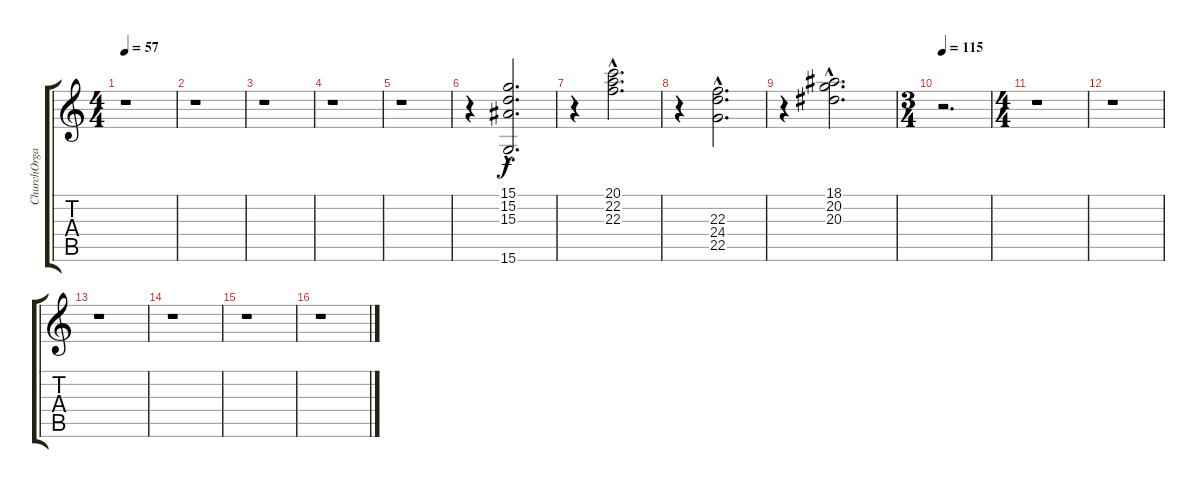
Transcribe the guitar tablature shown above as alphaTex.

\track ("ChurchOrgan" "ChurchOrga") {instrument churchorgan}
\staff {score tabs}
\tuning (E4 B3 G3 D3 A2 E2) {hide}
\ts (4 4)
\tempo 57
\clef g2
\ks c
r.1{dy f} |
r.1 |
r.1 |
r.1 |
r.1 |
r.4 (15.1{hac} 15.2{hac} 15.3{hac} 15.6{hac}).2{d} |
r.4 (20.1{hac} 22.2{hac} 22.3{hac}).2{d} |
r.4 (22.3{hac} 24.4{hac} 22.5{hac}).2{d} |
r.4 (18.1{hac} 20.2{hac} 20.3{hac}).2{d} |
\ts (3 4)
\tempo 115
r.2{d} |
\ts (4 4)
r.1 |
r.1 |
r.1 |
r.1 |
r.1 |
r.1
